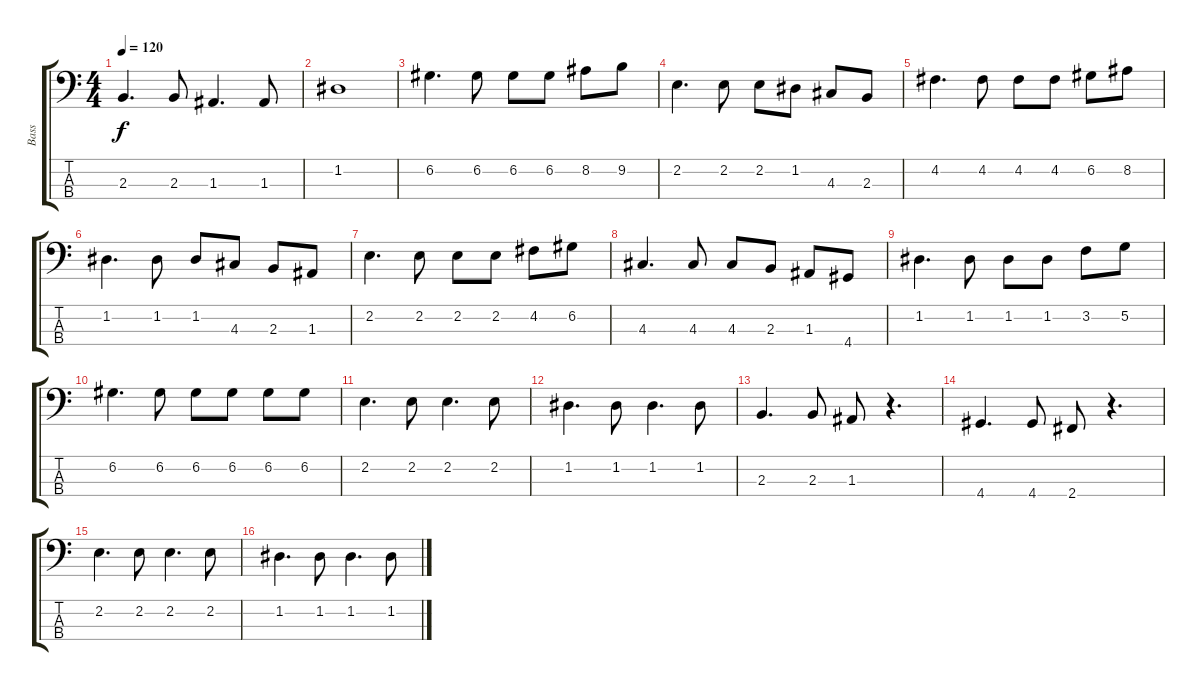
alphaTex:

\track ("Bass" "Bass") {instrument electricbassfinger}
\staff {score tabs}
\tuning (G2 D2 A1 E1) {hide}
\ts (4 4)
\tempo 120
\clef f4
\ks c
2.3.4{d dy f} 2.3.8 1.3.4{d} 1.3.8 |
1.2.1 |
6.2.4{d} 6.2.8 6.2.8 6.2.8 8.2.8 9.2.8 |
2.2.4{d} 2.2.8 2.2.8 1.2.8 4.3.8 2.3.8 |
4.2.4{d} 4.2.8 4.2.8 4.2.8 6.2.8 8.2.8 |
1.2.4{d} 1.2.8 1.2.8 4.3.8 2.3.8 1.3.8 |
2.2.4{d} 2.2.8 2.2.8 2.2.8 4.2.8 6.2.8 |
4.3.4{d} 4.3.8 4.3.8 2.3.8 1.3.8 4.4.8 |
1.2.4{d} 1.2.8 1.2.8 1.2.8 3.2.8 5.2.8 |
6.2.4{d} 6.2.8 6.2.8 6.2.8 6.2.8 6.2.8 |
2.2.4{d} 2.2.8 2.2.4{d} 2.2.8 |
1.2.4{d} 1.2.8 1.2.4{d} 1.2.8 |
2.3.4{d} 2.3.8 1.3.8 r.4{d} |
4.4.4{d} 4.4.8 2.4.8 r.4{d} |
2.2.4{d} 2.2.8 2.2.4{d} 2.2.8 |
1.2.4{d} 1.2.8 1.2.4{d} 1.2.8
